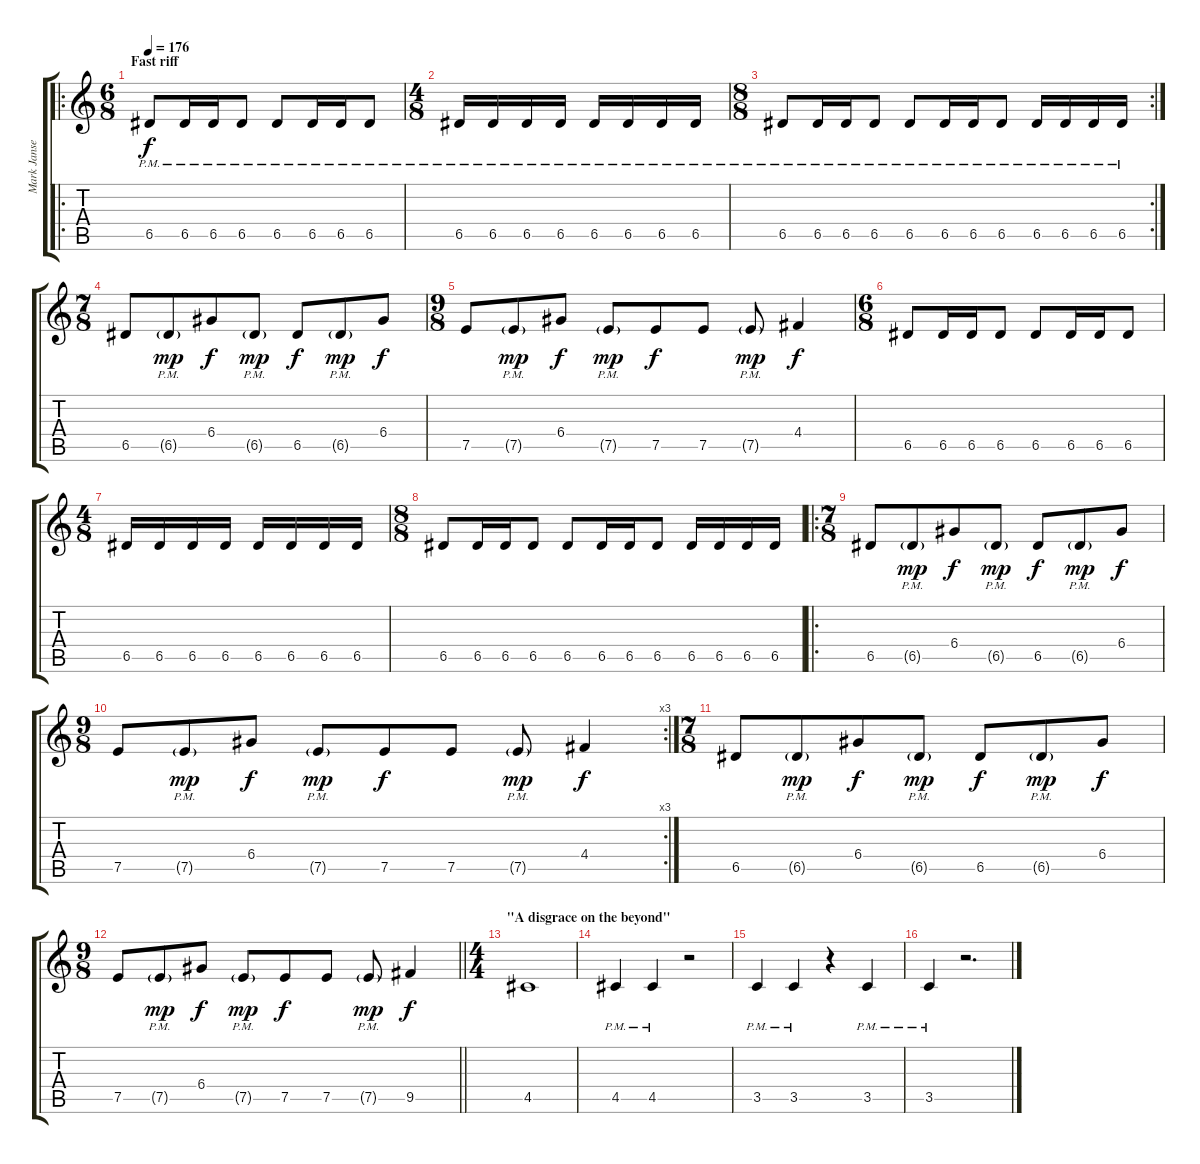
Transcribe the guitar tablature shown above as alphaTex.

\track ("Mark Jansen" "Mark Janse") {instrument distortionguitar}
\staff {score tabs}
\tuning (E4 B3 G3 D3 A2 E2) {hide}
\ro
\ts (6 8)
\section ("" "Fast riff")
\tempo 176
\clef g2
\ks c
6.5{pm}.8{dy f} 6.5{pm}.16 6.5{pm}.16 6.5{pm}.8 6.5{pm}.8 6.5{pm}.16 6.5{pm}.16 6.5{pm}.8 |
\ts (4 8)
6.5{pm}.16 6.5{pm}.16 6.5{pm}.16 6.5{pm}.16 6.5{pm}.16 6.5{pm}.16 6.5{pm}.16 6.5{pm}.16 |
\rc 2
\ts (8 8)
6.5{pm}.8 6.5{pm}.16 6.5{pm}.16 6.5{pm}.8 6.5{pm}.8 6.5{pm}.16 6.5{pm}.16 6.5{pm}.8 6.5{pm}.16 6.5{pm}.16 6.5{pm}.16 6.5{pm}.16 |
\ts (7 8)
6.5.8 6.5{g pm}.8{dy mp} 6.4.8{dy f} 6.5{g pm}.8{dy mp} 6.5.8{dy f} 6.5{g pm}.8{dy mp} 6.4.8{dy f} |
\ts (9 8)
7.5.8 7.5{g pm}.8{dy mp} 6.4.8{dy f} 7.5{g pm}.8{dy mp} 7.5.8{dy f} 7.5.8 7.5{g pm}.8{dy mp} 4.4.4{dy f} |
\ts (6 8)
6.5.8 6.5.16 6.5.16 6.5.8 6.5.8 6.5.16 6.5.16 6.5.8 |
\ts (4 8)
6.5.16 6.5.16 6.5.16 6.5.16 6.5.16 6.5.16 6.5.16 6.5.16 |
\ts (8 8)
6.5.8 6.5.16 6.5.16 6.5.8 6.5.8 6.5.16 6.5.16 6.5.8 6.5.16 6.5.16 6.5.16 6.5.16 |
\ro
\ts (7 8)
6.5.8 6.5{g pm}.8{dy mp} 6.4.8{dy f} 6.5{g pm}.8{dy mp} 6.5.8{dy f} 6.5{g pm}.8{dy mp} 6.4.8{dy f} |
\rc 3
\ts (9 8)
7.5.8 7.5{g pm}.8{dy mp} 6.4.8{dy f} 7.5{g pm}.8{dy mp} 7.5.8{dy f} 7.5.8 7.5{g pm}.8{dy mp} 4.4.4{dy f} |
\ts (7 8)
6.5.8 6.5{g pm}.8{dy mp} 6.4.8{dy f} 6.5{g pm}.8{dy mp} 6.5.8{dy f} 6.5{g pm}.8{dy mp} 6.4.8{dy f} |
\ts (9 8)
\barLineRight lightlight
7.5.8 7.5{g pm}.8{dy mp} 6.4.8{dy f} 7.5{g pm}.8{dy mp} 7.5.8{dy f} 7.5.8 7.5{g pm}.8{dy mp} 9.5.4{dy f} |
\ts (4 4)
\section ("" "\"A disgrace on the beyond\"")
4.5.1 |
4.5{pm}.4 4.5{pm}.4 r.2 |
3.5{pm}.4 3.5{pm}.4 r.4 3.5{pm}.4 |
3.5{pm}.4 r.2{d}
